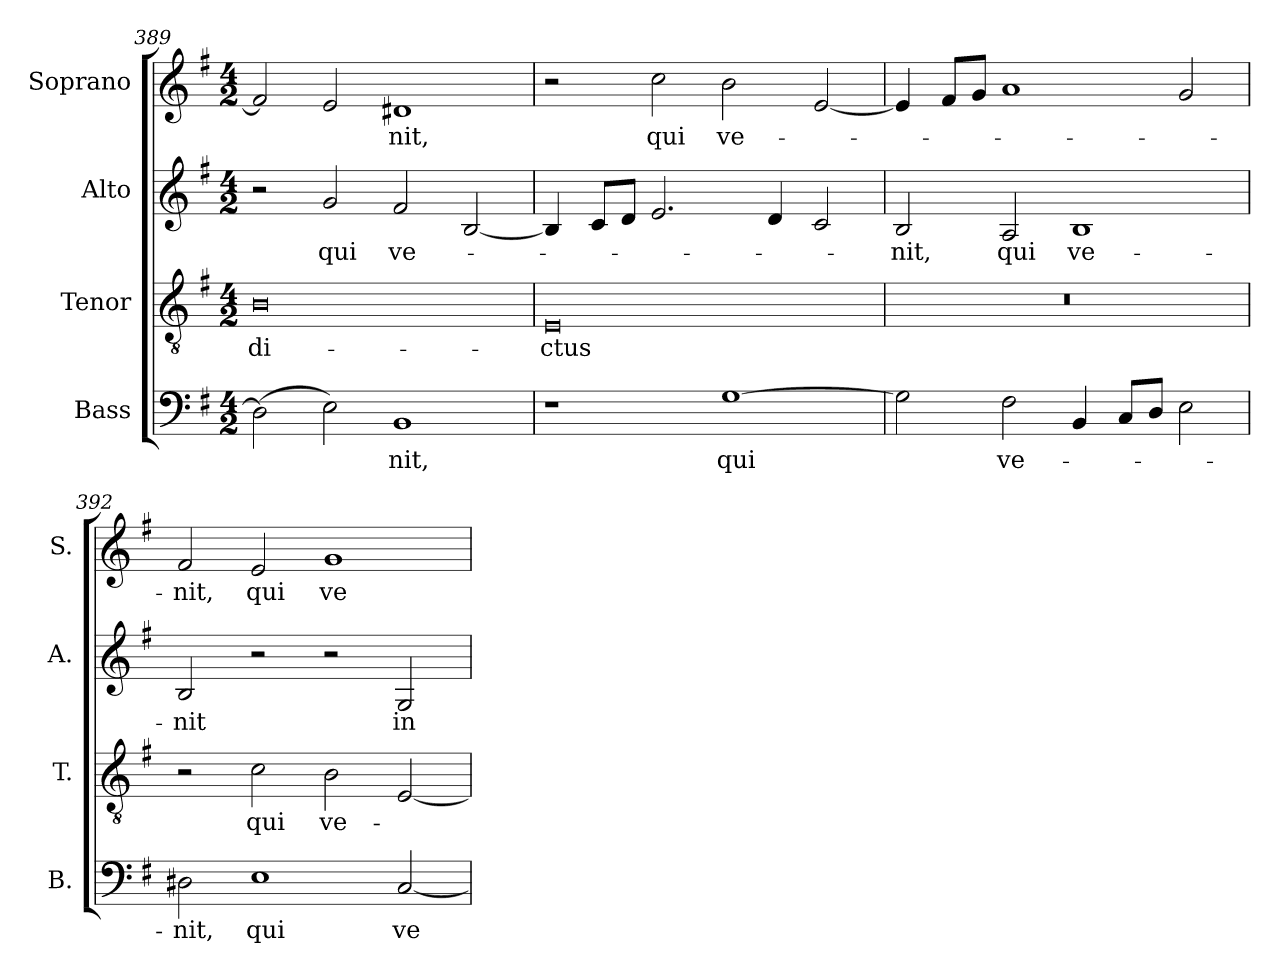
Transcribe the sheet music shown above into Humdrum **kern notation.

**kern	**text	**kern	**text	**kern	**text	**kern	**text
*part4	*part4	*part3	*part3	*part2	*part2	*part1	*part1
*staff4	*staff4	*staff3	*staff3	*staff2	*staff2	*staff1	*staff1
*I"Bass	*	*I"Tenor	*	*I"Alto	*	*I"Soprano	*
*I'B.	*	*I'T.	*	*I'A.	*	*I'S.	*
*clefF4	*	*clefGv2	*	*clefG2	*	*clefG2	*
*	*	*ITrd7c12	*	*	*	*	*
*k[f#]	*	*k[f#]	*	*k[f#]	*	*k[f#]	*
*G:	*	*G:	*	*G:	*	*G:	*
*M4/2	*	*M4/2	*	*M4/2	*	*M4/2	*
=389	=389	=389	=389	=389	=389	=389	=389
!	!	!	!LO:LY:b:color=#000000	!	!	!	!
(2Di\]	.	0BBi	-di-	2r	.	2f#i/]	.
!	!	!	!	!	!LO:LY:b:color=#000000	!	!
2Ei\)	.	.	.	2gi/	qui	2ei/	.
!	!LO:LY:b:color=#000000	!	!	!	!	!	!
!	!	!	!	!	!LO:LY:b:color=#000000	!	!
!	!	!	!	!	!	!	!LO:LY:b:color=#000000
1BBi	-nit,	.	.	2f#i/	ve-	1d#Xi	-nit,
.	.	.	.	[2Bi/	.	.	.
=390	=390	=390	=390	=390	=390	=390	=390
!	!	!	!LO:LY:b:color=#000000	!	!	!	!
1r	.	0EEi	-ctus	4Bi/]	.	2r	.
.	.	.	.	8ci/L	.	.	.
.	.	.	.	8di/J	.	.	.
!	!	!	!	!	!	!	!LO:LY:b:color=#000000
.	.	.	.	2.ei/	.	2cci\	qui
!	!LO:LY:b:color=#000000	!	!	!	!	!	!
!	!	!	!	!	!	!	!LO:LY:b:color=#000000
[1Gi	qui	.	.	.	.	2bi\	ve-
.	.	.	.	4di/	.	.	.
.	.	.	.	2ci/	.	[2ei/	.
!!LO:PB:g=z
=391	=391	=391	=391	=391	=391	=391	=391
!	!	!LO:N:vis=1	!	!	!	!	!
!	!	!	!	!	!LO:LY:b:color=#000000	!	!
2Gi\]	.	0r	.	2Bi/	-nit,	4ei/]	.
.	.	.	.	.	.	8f#i/L	.
.	.	.	.	.	.	8gi/J	.
!	!LO:LY:b:color=#000000	!	!	!	!	!	!
!	!	!	!	!	!LO:LY:b:color=#000000	!	!
2F#i\	ve-	.	.	2Ai/	qui	1ai	.
!	!	!	!	!	!LO:LY:b:color=#000000	!	!
4BBi/	.	.	.	1Bi	ve-	.	.
8Ci/L	.	.	.	.	.	.	.
8Di/J	.	.	.	.	.	.	.
2Ei\	.	.	.	.	.	2gi/	.
=392	=392	=392	=392	=392	=392	=392	=392
!	!LO:LY:b:color=#000000	!	!	!	!	!	!
!	!	!	!	!	!LO:LY:b:color=#000000	!	!
!	!	!	!	!	!	!	!LO:LY:b:color=#000000
2D#Xi\	-nit,	2r	.	2Bi/	-nit	2f#i/	-nit,
!	!LO:LY:b:color=#000000	!	!	!	!	!	!
!	!	!	!LO:LY:b:color=#000000	!	!	!	!
!	!	!	!	!	!	!	!LO:LY:b:color=#000000
1Ei	qui	2Ci\	qui	2r	.	2ei/	qui
!	!	!	!LO:LY:b:color=#000000	!	!	!	!
!	!	!	!	!	!	!	!LO:LY:b:color=#000000
.	.	2BBi\	ve-	2r	.	1gi	ve-
!	!LO:LY:b:color=#000000	!	!	!	!	!	!
!	!	!	!	!	!LO:LY:b:color=#000000	!	!
[2Ci/	ve-	[2EEi/	.	2Gi/	in	.	.
=	=	=	=	=	=	=	=
*-	*-	*-	*-	*-	*-	*-	*-
